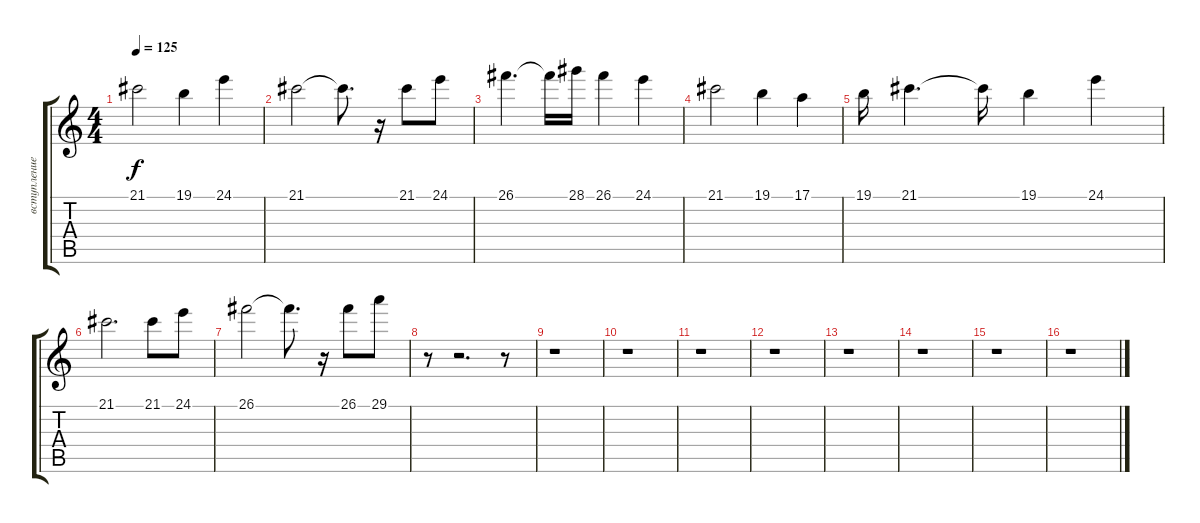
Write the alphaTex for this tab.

\track ("вступление" "вступление") {instrument shakuhachi}
\staff {score tabs}
\tuning (E4 B3 G3 D3 A2 E2) {hide}
\ts (4 4)
\tempo 125
\clef g2
\ks c
21.1.2{dy f instrument shakuhachi} 19.1.4 24.1.4 |
21.1.2 21.1{t}.8{d} r.16 21.1.8 24.1.8 |
26.1.4{d} 26.1{t}.16 28.1.16 26.1.4 24.1.4 |
21.1.2 19.1.4 17.1.4 |
19.1.16 21.1.4{d} 21.1{t}.16 19.1.4 24.1.4 |
21.1.2{d} 21.1.8 24.1.8 |
26.1.2 26.1{t}.8{d} r.16 26.1.8 29.1.8 |
r.8 r.2{d} r.8 |
r.1 |
r.1 |
r.1 |
r.1 |
r.1 |
r.1 |
r.1 |
r.1
